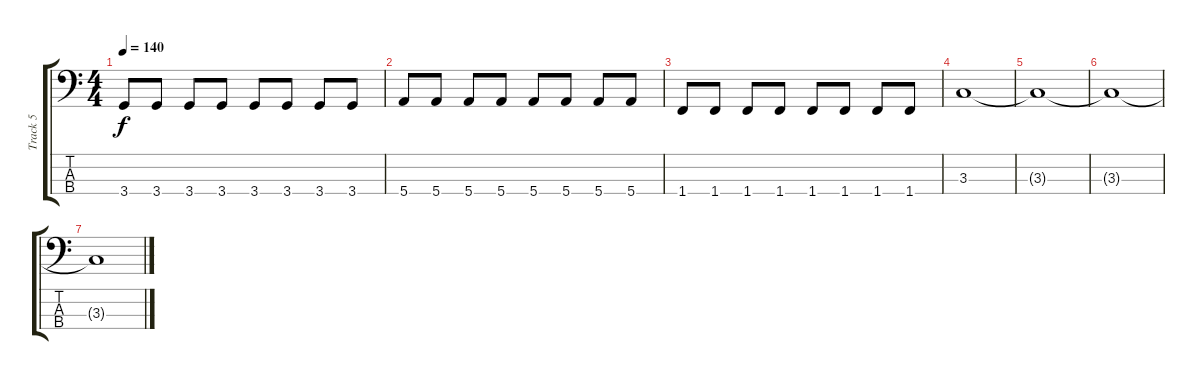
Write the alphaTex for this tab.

\track ("Track 5" "Track 5") {instrument electricbasspick}
\staff {score tabs}
\tuning (G2 D2 A1 E1) {hide}
\ts (4 4)
\tempo 140
\clef f4
\ks c
3.4.8{dy f} 3.4.8 3.4.8 3.4.8 3.4.8 3.4.8 3.4.8 3.4.8 |
5.4.8 5.4.8 5.4.8 5.4.8 5.4.8 5.4.8 5.4.8 5.4.8 |
1.4.8 1.4.8 1.4.8 1.4.8 1.4.8 1.4.8 1.4.8 1.4.8 |
3.3.1 |
3.3{t}.1 |
3.3{t}.1 |
3.3{t}.1
